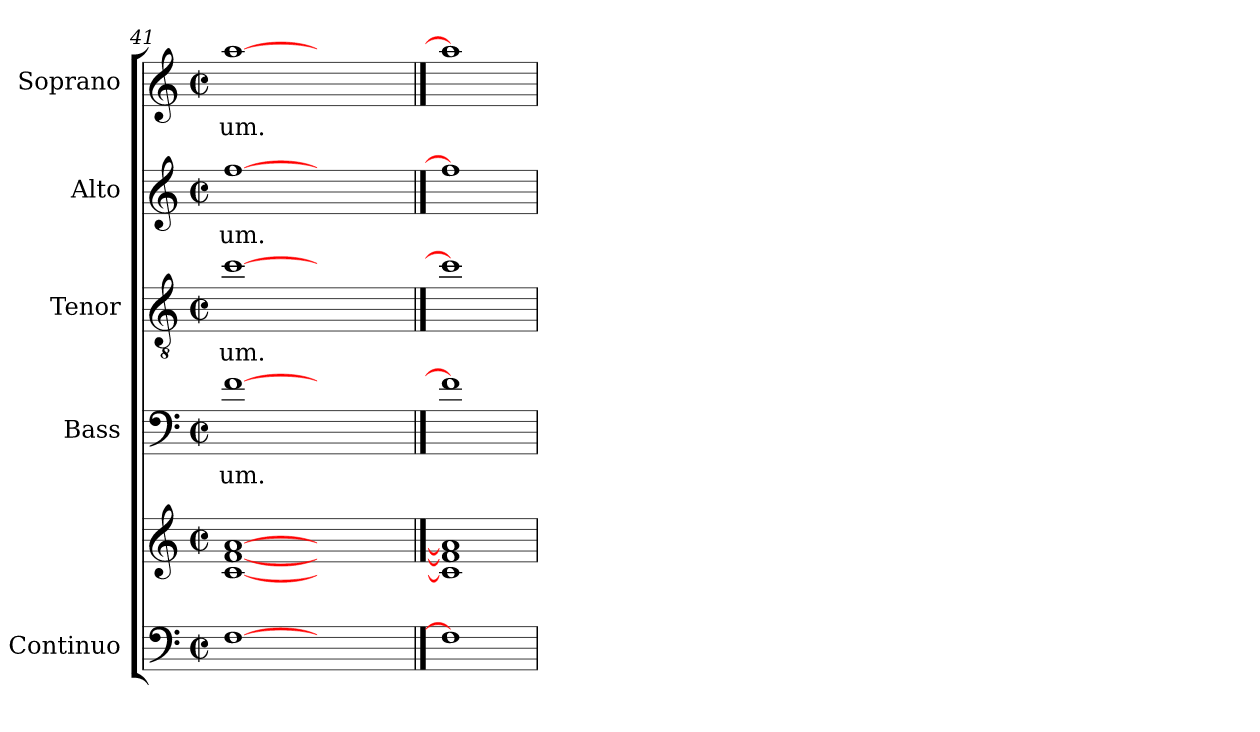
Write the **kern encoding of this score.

**kern	**kern	**kern	**text	**kern	**text	**kern	**text	**kern	**text
*part5	*part5	*part4	*part4	*part3	*part3	*part2	*part2	*part1	*part1
*staff6	*staff5	*staff4	*staff4	*staff3	*staff3	*staff2	*staff2	*staff1	*staff1
*I"Continuo	*	*I"Bass	*	*I"Tenor	*	*I"Alto	*	*I"Soprano	*
*	*	*I'B	*	*I'T	*	*I'A	*	*I'S	*
*clefF4	*clefG2	*clefF4	*	*clefGv2	*	*clefG2	*	*clefG2	*
*	*	*ITrd7c12	*	*ITrd7c12	*	*ITrd7c12	*	*ITrd7c12	*
*k[]	*k[]	*k[]	*	*k[]	*	*k[]	*	*k[]	*
*C:	*C:	*C:	*	*C:	*	*C:	*	*C:	*
*M2/2	*M2/2	*M2/2	*	*M2/2	*	*M2/2	*	*M2/2	*
*met(c|)	*met(c|)	*met(c|)	*	*met(c|)	*	*met(c|)	*	*met(c|)	*
=41	=41	=41	=41	=41	=41	=41	=41	=41	=41
!	!	!	!LO:LY:b	!	!	!	!	!	!
!	!	!	!	!	!LO:LY:b	!	!	!	!
!	!	!	!	!	!	!	!LO:LY:b	!	!
!	!	!	!	!	!	!	!	!	!LO:LY:b
[1F	[1c! [1f! [1a!	[1F	-um.	[1c	-um.	[1f	-um.	[1a	-um.
1ryy	1ryy	1ryy	.	1ryy	.	1ryy	.	1ryy	.
==42	==42	==42	==42	==42	==42	==42	==42	==42	==42
1F]	1c!] 1f!] 1a!]	1F]	.	1c]	.	1f]	.	1a]	.
=	=	=	=	=	=	=	=	=	=
*-	*-	*-	*-	*-	*-	*-	*-	*-	*-
